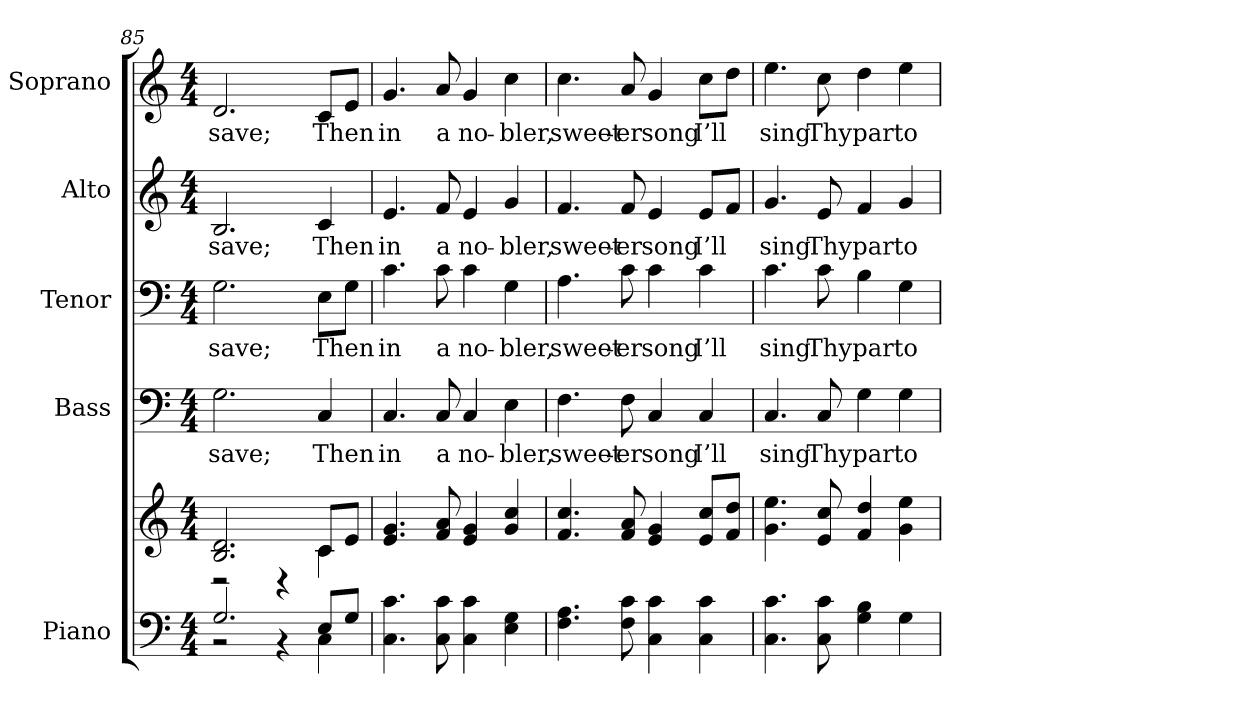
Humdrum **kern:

**kern	**kern	**kern	**text	**kern	**text	**kern	**text	**kern	**text
*part5	*part5	*part4	*part4	*part3	*part3	*part2	*part2	*part1	*part1
*staff6	*staff5	*staff4	*staff4	*staff3	*staff3	*staff2	*staff2	*staff1	*staff1
*I"Piano	*	*I"Bass	*	*I"Tenor	*	*I"Alto	*	*I"Soprano	*
*I'Pno.	*	*I'B.	*	*I'T.	*	*I'A.	*	*I'S.	*
*clefF4	*clefG2	*clefF4	*	*clefF4	*	*clefG2	*	*clefG2	*
*k[]	*k[]	*k[]	*	*k[]	*	*k[]	*	*k[]	*
*C:	*C:	*C:	*	*C:	*	*C:	*	*C:	*
*M4/4	*M4/4	*M4/4	*	*M4/4	*	*M4/4	*	*M4/4	*
=85	=85	=85	=85	=85	=85	=85	=85	=85	=85
*^	*^	*	*	*	*	*	*	*	*
!	!	!	!	!	!LO:LY:b:color=#000000	!	!	!	!	!	!
!	!	!	!	!	!	!	!LO:LY:b:color=#000000	!	!	!	!
!	!	!	!	!	!	!	!	!	!LO:LY:b:color=#000000	!	!
!	!	!	!	!	!	!	!	!	!	!	!LO:LY:b:color=#000000
2.Gi/	2r	2.Bi/ 2.di	2r	2.Gi\	save;	2.Gi\	save;	2.Bi/	save;	2.di/	save;
.	4r	.	4r	.	.	.	.	.	.	.	.
!	!	!	!	!	!LO:LY:b:color=#000000	!	!	!	!	!	!
!	!	!	!	!	!	!	!LO:LY:b:color=#000000	!	!	!	!
!	!	!	!	!	!	!	!	!	!LO:LY:b:color=#000000	!	!
!	!	!	!	!	!	!	!	!	!	!	!LO:LY:b:color=#000000
8Ei/L	4Ci\	8ci/L	4ci\	4Ci/	Then	8Ei\L	Then	4ci/	Then	8ci/L	Then
8Gi/J	.	8ei/J	.	.	.	8Gi\J	.	.	.	8ei/J	.
*v	*v	*	*	*	*	*	*	*	*	*	*
*	*v	*v	*	*	*	*	*	*	*	*
!!LO:PB:g=z
=86	=86	=86	=86	=86	=86	=86	=86	=86	=86
!	!	!	!LO:LY:b:color=#000000	!	!	!	!	!	!
!	!	!	!	!	!LO:LY:b:color=#000000	!	!	!	!
!	!	!	!	!	!	!	!LO:LY:b:color=#000000	!	!
!	!	!	!	!	!	!	!	!	!LO:LY:b:color=#000000
4.Ci\ 4.ci	4.ei/ 4.gi	4.Ci/	in	4.ci\	in	4.ei/	in	4.gi/	in
!	!	!	!LO:LY:b:color=#000000	!	!	!	!	!	!
!	!	!	!	!	!LO:LY:b:color=#000000	!	!	!	!
!	!	!	!	!	!	!	!LO:LY:b:color=#000000	!	!
!	!	!	!	!	!	!	!	!	!LO:LY:b:color=#000000
8Ci\ 8ci	8fi/ 8ai	8Ci/	a	8ci\	a	8fi/	a	8ai/	a
!	!	!	!LO:LY:b:color=#000000	!	!	!	!	!	!
!	!	!	!	!	!LO:LY:b:color=#000000	!	!	!	!
!	!	!	!	!	!	!	!LO:LY:b:color=#000000	!	!
!	!	!	!	!	!	!	!	!	!LO:LY:b:color=#000000
4Ci\ 4ci	4ei/ 4gi	4Ci/	no-	4ci\	no-	4ei/	no-	4gi/	no-
!	!	!	!LO:LY:b:color=#000000	!	!	!	!	!	!
!	!	!	!	!	!LO:LY:b:color=#000000	!	!	!	!
!	!	!	!	!	!	!	!LO:LY:b:color=#000000	!	!
!	!	!	!	!	!	!	!	!	!LO:LY:b:color=#000000
4Ei\ 4Gi	4gi/ 4cci	4Ei\	-bler,	4Gi\	-bler,	4gi/	-bler,	4cci\	-bler,
=87	=87	=87	=87	=87	=87	=87	=87	=87	=87
!	!	!	!LO:LY:b:color=#000000	!	!	!	!	!	!
!	!	!	!	!	!LO:LY:b:color=#000000	!	!	!	!
!	!	!	!	!	!	!	!LO:LY:b:color=#000000	!	!
!	!	!	!	!	!	!	!	!	!LO:LY:b:color=#000000
4.Fi\ 4.Ai	4.fi/ 4.cci	4.Fi\	sweet-	4.Ai\	sweet-	4.fi/	sweet-	4.cci\	sweet-
!	!	!	!LO:LY:b:color=#000000	!	!	!	!	!	!
!	!	!	!	!	!LO:LY:b:color=#000000	!	!	!	!
!	!	!	!	!	!	!	!LO:LY:b:color=#000000	!	!
!	!	!	!	!	!	!	!	!	!LO:LY:b:color=#000000
8Fi\ 8ci	8fi/ 8ai	8Fi\	-er	8ci\	-er	8fi/	-er	8ai/	-er
!	!	!	!LO:LY:b:color=#000000	!	!	!	!	!	!
!	!	!	!	!	!LO:LY:b:color=#000000	!	!	!	!
!	!	!	!	!	!	!	!LO:LY:b:color=#000000	!	!
!	!	!	!	!	!	!	!	!	!LO:LY:b:color=#000000
4Ci\ 4ci	4ei/ 4gi	4Ci/	song	4ci\	song	4ei/	song	4gi/	song
!	!	!	!LO:LY:b:color=#000000	!	!	!	!	!	!
!	!	!	!	!	!LO:LY:b:color=#000000	!	!	!	!
!	!	!	!	!	!	!	!LO:LY:b:color=#000000	!	!
!	!	!	!	!	!	!	!	!	!LO:LY:b:color=#000000
4Ci\ 4ci	8ei/ 8cciL	4Ci/	I’ll	4ci\	I’ll	8ei/L	I’ll	8cci\L	I’ll
.	8fi/ 8ddiJ	.	.	.	.	8fi/J	.	8ddi\J	.
=88	=88	=88	=88	=88	=88	=88	=88	=88	=88
!	!	!	!LO:LY:b:color=#000000	!	!	!	!	!	!
!	!	!	!	!	!LO:LY:b:color=#000000	!	!	!	!
!	!	!	!	!	!	!	!LO:LY:b:color=#000000	!	!
!	!	!	!	!	!	!	!	!	!LO:LY:b:color=#000000
4.Ci\ 4.ci	4.gi\ 4.eei	4.Ci/	sing	4.ci\	sing	4.gi/	sing	4.eei\	sing
!	!	!	!LO:LY:b:color=#000000	!	!	!	!	!	!
!	!	!	!	!	!LO:LY:b:color=#000000	!	!	!	!
!	!	!	!	!	!	!	!LO:LY:b:color=#000000	!	!
!	!	!	!	!	!	!	!	!	!LO:LY:b:color=#000000
8Ci\ 8ci	8ei/ 8cci	8Ci/	Thy	8ci\	Thy	8ei/	Thy	8cci\	Thy
!	!	!	!LO:LY:b:color=#000000	!	!	!	!	!	!
!	!	!	!	!	!LO:LY:b:color=#000000	!	!	!	!
!	!	!	!	!	!	!	!LO:LY:b:color=#000000	!	!
!	!	!	!	!	!	!	!	!	!LO:LY:b:color=#000000
4Gi\ 4Bi	4fi/ 4ddi	4Gi\	par	4Bi\	par	4fi/	par	4ddi\	par
!	!	!	!LO:LY:b:color=#000000	!	!	!	!	!	!
!	!	!	!	!	!LO:LY:b:color=#000000	!	!	!	!
!	!	!	!	!	!	!	!LO:LY:b:color=#000000	!	!
!	!	!	!	!	!	!	!	!	!LO:LY:b:color=#000000
4Gi\	4gi\ 4eei	4Gi\	to	4Gi\	to	4gi/	to	4eei\	to
=	=	=	=	=	=	=	=	=	=
*-	*-	*-	*-	*-	*-	*-	*-	*-	*-
